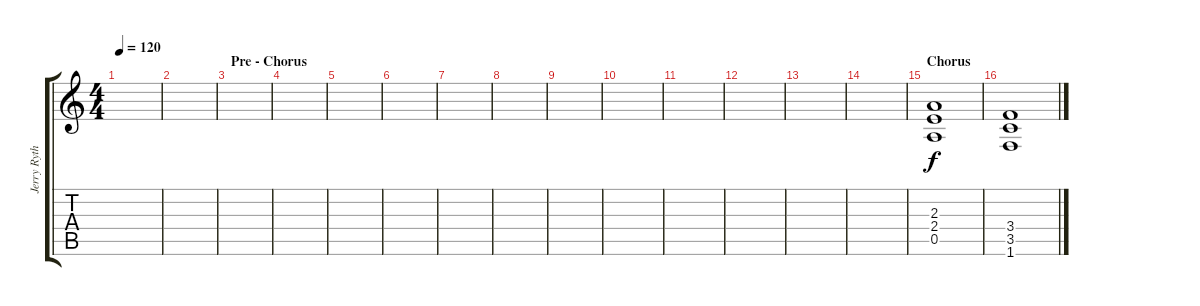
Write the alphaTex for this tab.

\track ("Jerry Rythmn" "Jerry Ryth") {instrument distortionguitar}
\staff {score tabs}
\tuning (E4 B3 G3 D3 A2 E2) {hide}
\ts (4 4)
\tempo 120
\clef g2
\ks c
|
|
\section ("" "Pre - Chorus")
|
|
|
|
|
|
|
|
|
|
|
|
\section ("" "Chorus")
(2.3 2.4 0.5).1 |
(3.4 3.5 1.6).1
